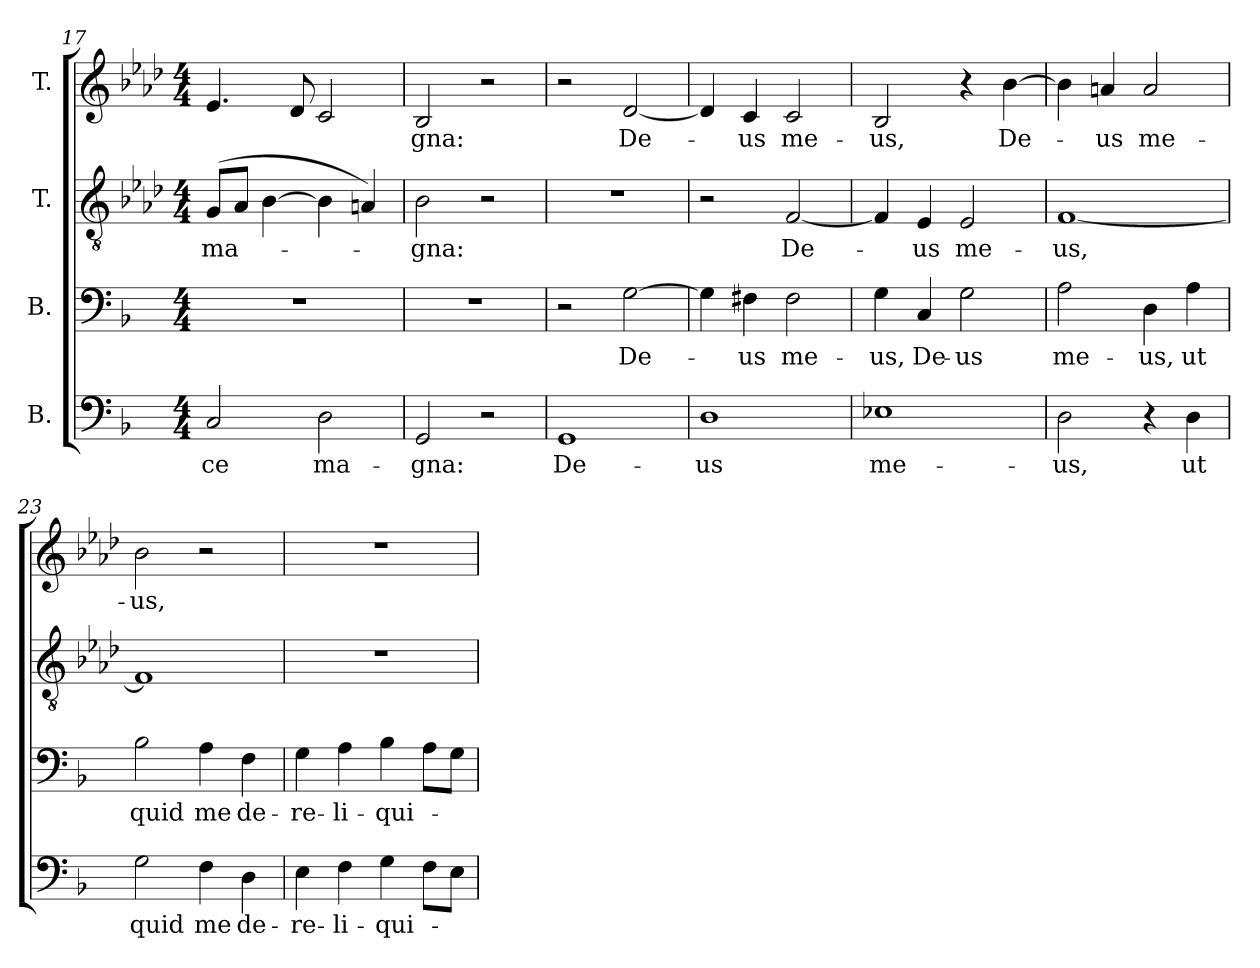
**kern	**text	**kern	**text	**kern	**text	**kern	**text
*part4	*part4	*part3	*part3	*part2	*part2	*part1	*part1
*staff4	*staff4	*staff3	*staff3	*staff2	*staff2	*staff1	*staff1
*I"B.	*	*I"B.	*	*I"T.	*	*I"T.	*
*clefF4	*	*clefF4	*	*clefGv2	*	*clefG2	*
*	*	*	*	*ITrd2c3	*	*ITrd2c3	*
*k[b-]	*	*k[b-]	*	*k[b-]	*	*k[b-]	*
*d:	*	*d:	*	*d:	*	*d:	*
*M4/4	*	*M4/4	*	*M4/4	*	*M4/4	*
=17	=17	=17	=17	=17	=17	=17	=17
!	!LO:LY:b:color=#000000	!	!	!	!	!	!
!	!	!	!	!	!LO:LY:b:color=#000000	!	!
2Ci/	-ce	1r	.	(8Ei/L	ma-	4.ci/	.
.	.	.	.	8Fi/J	.	.	.
.	.	.	.	[>4Gi\	.	.	.
.	.	.	.	.	.	8B-i/	.
!	!LO:LY:b:color=#000000	!	!	!	!	!	!
2Di\	ma-	.	.	4Gi\]	.	2Ai/	.
.	.	.	.	4F#Xi/)	.	.	.
=18	=18	=18	=18	=18	=18	=18	=18
!	!LO:LY:b:color=#000000	!	!	!	!	!	!
!	!	!	!	!	!LO:LY:b:color=#000000	!	!
!	!	!	!	!	!	!	!LO:LY:b:color=#000000
2GGi/	-gna:	1r	.	2Gi\	gna:	2Gi/	gna:
2r	.	.	.	2r	.	2r	.
=19	=19	=19	=19	=19	=19	=19	=19
!	!LO:LY:b:color=#000000	!	!	!	!	!	!
1GGi	De-	2r	.	1r	.	2r	.
!	!	!	!LO:LY:b:color=#000000	!	!	!	!
!	!	!	!	!	!	!	!LO:LY:b:color=#000000
.	.	[>2Gi\	De-	.	.	[<2B-i/	De-
=20	=20	=20	=20	=20	=20	=20	=20
!	!LO:LY:b:color=#000000	!	!	!	!	!	!
1Di	-us	4Gi\]	.	2r	.	4B-i/]	.
!	!	!	!LO:LY:b:color=#000000	!	!	!	!
!	!	!	!	!	!	!	!LO:LY:b:color=#000000
.	.	4F#Xi\	us	.	.	4Ai/	us
!	!	!	!LO:LY:b:color=#000000	!	!	!	!
!	!	!	!	!	!LO:LY:b:color=#000000	!	!
!	!	!	!	!	!	!	!LO:LY:b:color=#000000
.	.	2F#i\	me-	[<2Di/	De-	2Ai/	me-
=21	=21	=21	=21	=21	=21	=21	=21
!	!LO:LY:b:color=#000000	!	!	!	!	!	!
!	!	!	!LO:LY:b:color=#000000	!	!	!	!
!	!	!	!	!	!	!	!LO:LY:b:color=#000000
1E-Xi	me-	4Gi\	-us,	4Di/]	.	2Gi/	-us,
!	!	!	!LO:LY:b:color=#000000	!	!	!	!
!	!	!	!	!	!LO:LY:b:color=#000000	!	!
.	.	4Ci/	De-	4Ci/	us	.	.
!	!	!	!LO:LY:b:color=#000000	!	!	!	!
!	!	!	!	!	!LO:LY:b:color=#000000	!	!
.	.	2Gi\	-us	2Ci/	me-	4r	.
!	!	!	!	!	!	!	!LO:LY:b:color=#000000
.	.	.	.	.	.	[>4gi\	De-
!!LO:LB:g=z
=22	=22	=22	=22	=22	=22	=22	=22
!	!LO:LY:b:color=#000000	!	!	!	!	!	!
!	!	!	!LO:LY:b:color=#000000	!	!	!	!
!	!	!	!	!	!LO:LY:b:color=#000000	!	!
2Di\	-us,	2Ai\	me-	[<1Di	-us,	4gi\]	.
!	!	!	!	!	!	!	!LO:LY:b:color=#000000
.	.	.	.	.	.	4f#Xi/	us
!	!	!	!LO:LY:b:color=#000000	!	!	!	!
!	!	!	!	!	!	!	!LO:LY:b:color=#000000
4r	.	4Di\	-us,	.	.	2f#i/	me-
!	!LO:LY:b:color=#000000	!	!	!	!	!	!
!	!	!	!LO:LY:b:color=#000000	!	!	!	!
4Di\	ut	4Ai\	ut	.	.	.	.
=23	=23	=23	=23	=23	=23	=23	=23
!	!LO:LY:b:color=#000000	!	!	!	!	!	!
!	!	!	!LO:LY:b:color=#000000	!	!	!	!
!	!	!	!	!	!	!	!LO:LY:b:color=#000000
2Gi\	quid	2B-i\	quid	1Di]	.	2gi\	-us,
!	!LO:LY:b:color=#000000	!	!	!	!	!	!
!	!	!	!LO:LY:b:color=#000000	!	!	!	!
4Fi\	me	4Ai\	me	.	.	2r	.
!	!LO:LY:b:color=#000000	!	!	!	!	!	!
!	!	!	!LO:LY:b:color=#000000	!	!	!	!
4Di\	de-	4Fi\	de-	.	.	.	.
=24	=24	=24	=24	=24	=24	=24	=24
!	!LO:LY:b:color=#000000	!	!	!	!	!	!
!	!	!	!LO:LY:b:color=#000000	!	!	!	!
4Ei\	-re-	4Gi\	-re-	1r	.	1r	.
!	!LO:LY:b:color=#000000	!	!	!	!	!	!
!	!	!	!LO:LY:b:color=#000000	!	!	!	!
4Fi\	-li-	4Ai\	-li-	.	.	.	.
!	!LO:LY:b:color=#000000	!	!	!	!	!	!
!	!	!	!LO:LY:b:color=#000000	!	!	!	!
4Gi\	-qui-	4B-i\	-qui-	.	.	.	.
8Fi\L	.	8Ai\L	.	.	.	.	.
8Ei\J	.	8Gi\J	.	.	.	.	.
=	=	=	=	=	=	=	=
*-	*-	*-	*-	*-	*-	*-	*-
